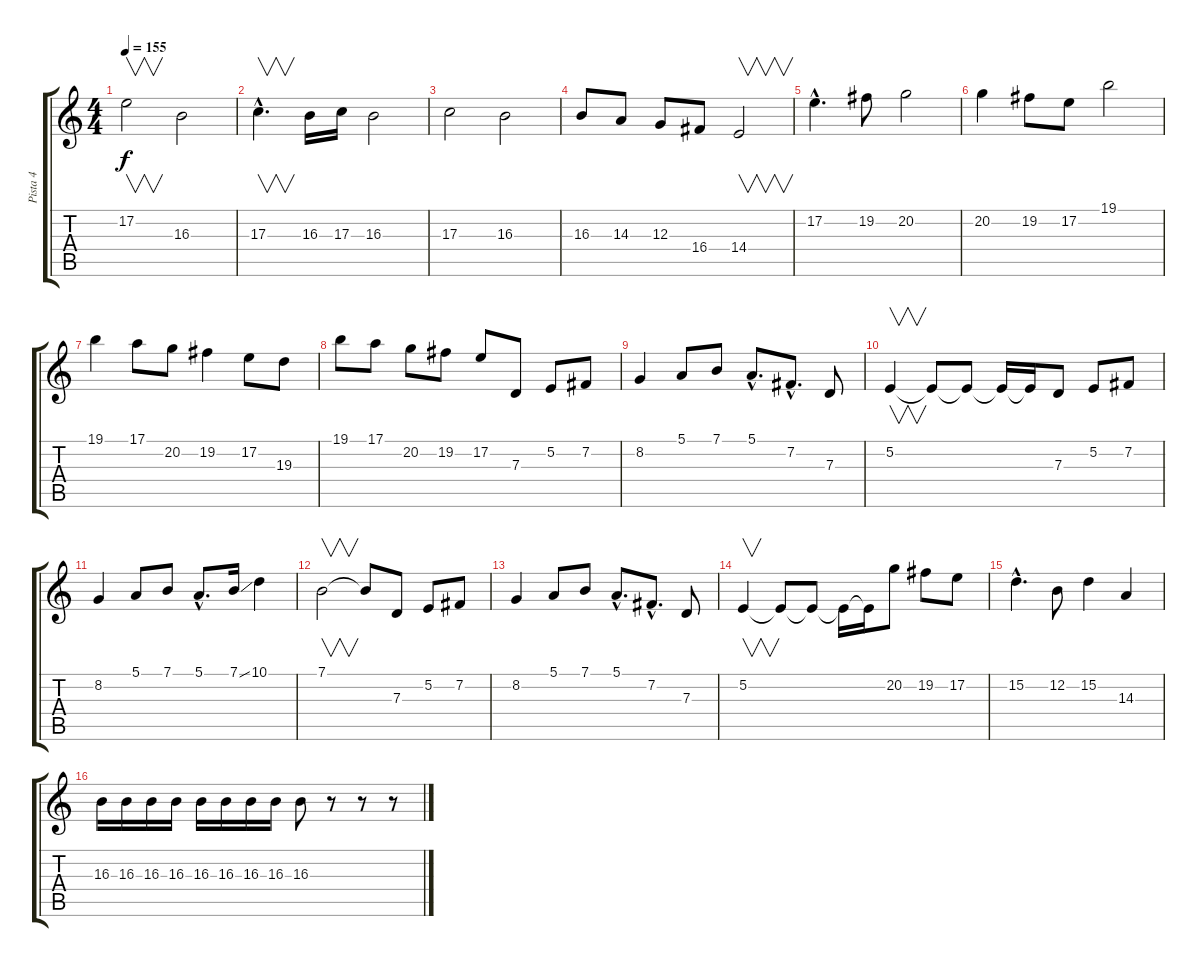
\track ("Pista 4" "Pista 4") {instrument violin}
\staff {score tabs}
\tuning (E4 B3 G3 D3 A2 E2) {hide}
\ts (4 4)
\tempo 155
\clef g2
\ks c
17.2.2{v dy f} 16.3.2 |
17.3{hac}.4{v d} 16.3.16 17.3.16 16.3.2 |
17.3.2 16.3.2 |
16.3.8 14.3.8 12.3.8 16.4.8 14.4.2{v} |
17.2{hac}.4{d} 19.2.8 20.2.2 |
20.2.4 19.2.8 17.2.8 19.1.2 |
19.1.4 17.1.8 20.2.8 19.2.4 17.2.8 19.3.8 |
19.1.8 17.1.8 20.2.8 19.2.8 17.2.8 7.3.8 5.2.8 7.2.8 |
8.2.4 5.1.8 7.1.8 5.1{hac}.8{d} 7.2{hac}.8{d} 7.3.8 |
5.2.4{v} 5.2{t}.8 5.2{t}.8 5.2{t}.16 5.2{t}.16 7.3.8 5.2.8 7.2.8 |
8.2.4 5.1.8 7.1.8 5.1{hac}.8{d} 7.1{ss}.16 10.1.4 |
7.1.2{v} 7.1{t}.8 7.3.8 5.2.8 7.2.8 |
8.2.4 5.1.8 7.1.8 5.1{hac}.8{d} 7.2{hac}.8{d} 7.3.8 |
5.2.4{v} 5.2{t}.8 5.2{t}.8 5.2{t}.16 5.2{t}.16 20.2.8 19.2.8 17.2.8 |
15.2{hac}.4{d} 12.2.8 15.2.4 14.3.4 |
16.3.16 16.3.16 16.3.16 16.3.16 16.3.16 16.3.16 16.3.16 16.3.16 16.3.8 r.8 r.8 r.8
